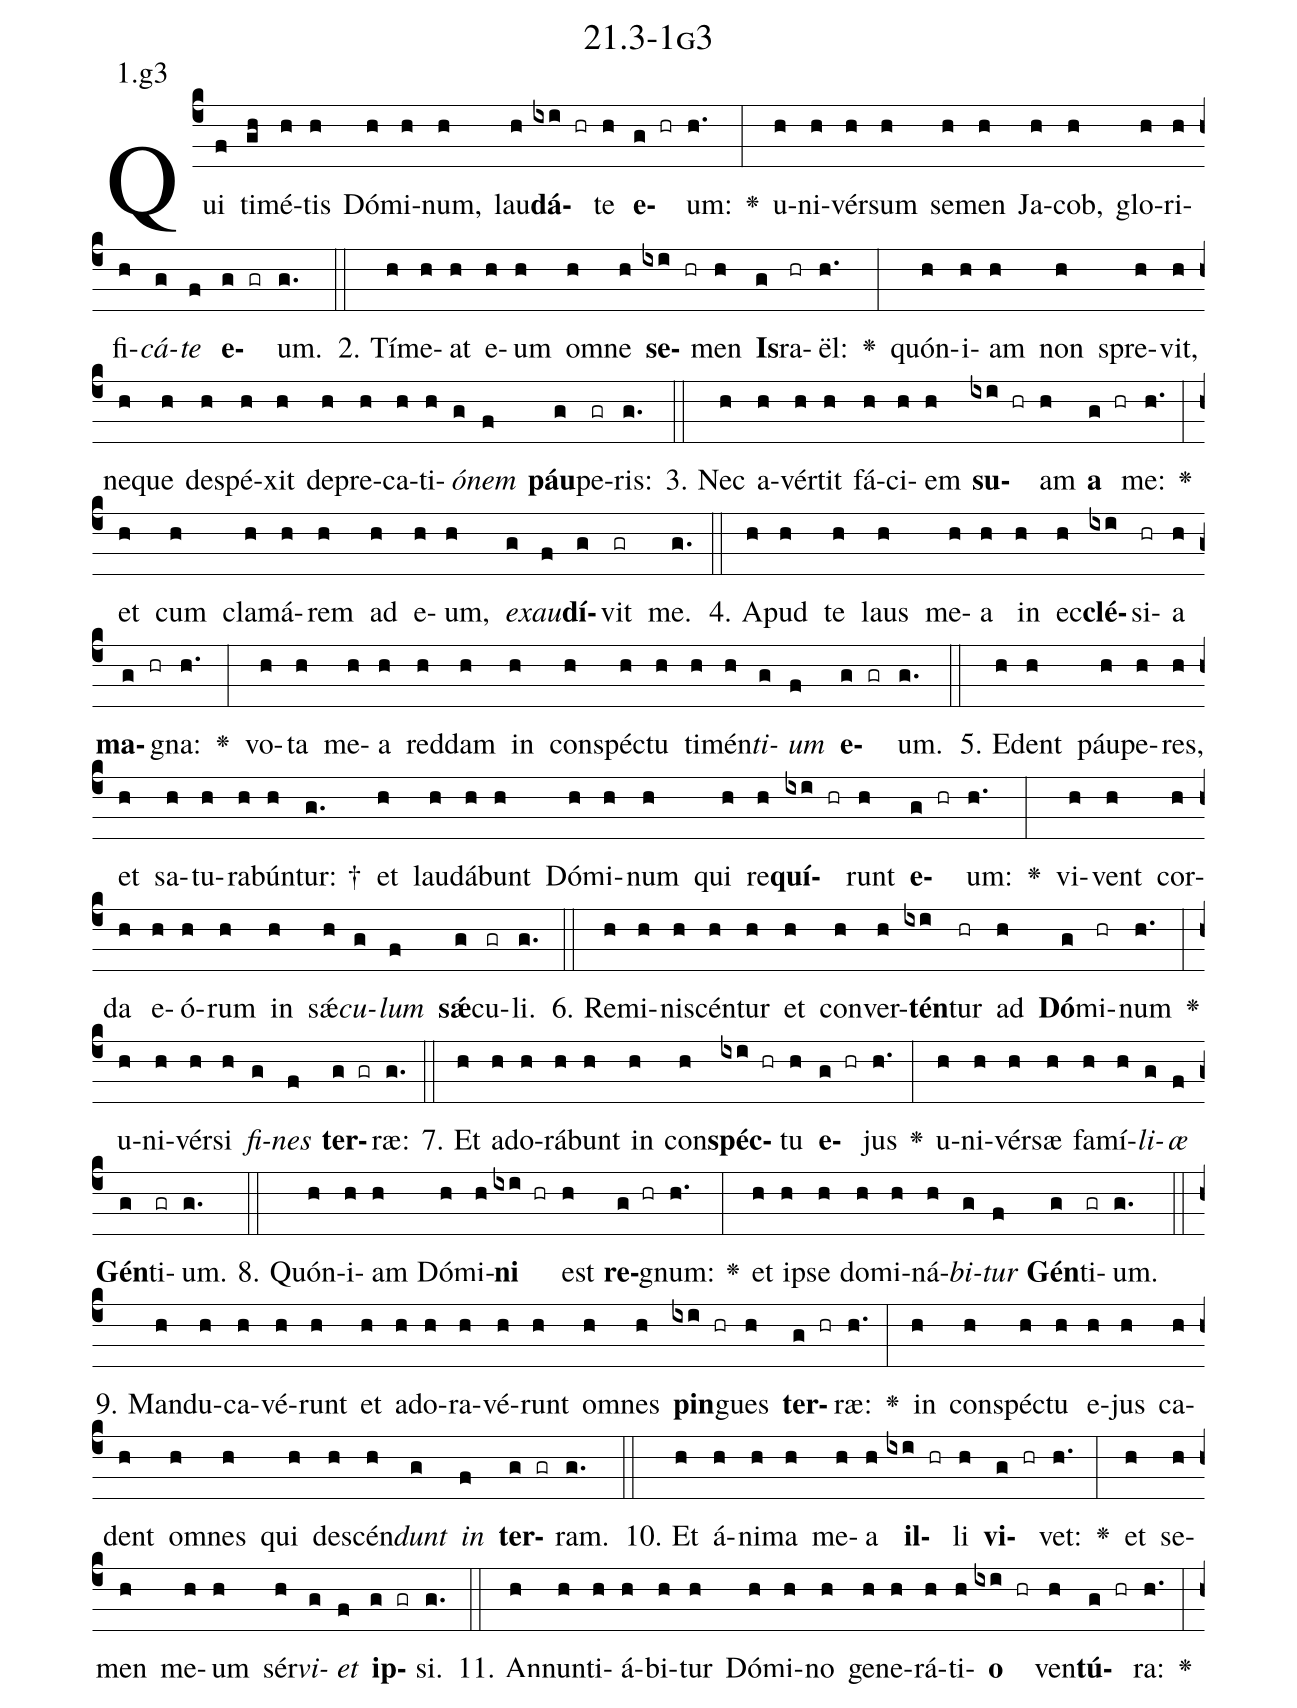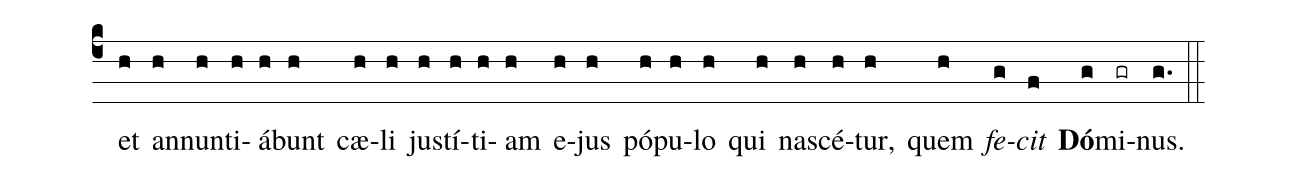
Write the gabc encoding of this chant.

name: 21.3-1g3;
annotation: 1.g3;
%%
(c4)Qui(f) ti(gh)mé(h)tis(h) Dó(h)mi(h)num,(h) lau(h)<b>dá</b>(ixi hr)te(h) <b>e</b>(g hr)um:(h.) <v>\greheightstar</v>(:) u(h)ni(h)vér(h)sum(h) se(h)men(h) Ja(h)cob,(h) glo(h)ri(h)fi(h)<i>cá</i>(g)<i>te</i>(f) <b>e</b>(g gr)um.(g.) (::)
2. Tí(h)me(h)at(h) e(h)um(h) om(h)ne(h) <b>se</b>(ixi hr)men(h) <b>Is</b>(g)ra(hr)ël:(h.) <v>\greheightstar</v>(:) quón(h)i(h)am(h) non(h) spre(h)vit,(h) ne(h)que(h) de(h)spé(h)xit(h) de(h)pre(h)ca(h)ti(h)<i>ó</i>(g)<i>nem</i>(f) <b>páu</b>(g)pe(gr)ris:(g.) (::)
3. Nec(h) a(h)vér(h)tit(h) fá(h)ci(h)em(h) <b>su</b>(ixi hr)am(h) <b>a</b>(g hr) me:(h.) <v>\greheightstar</v>(:) et(h) cum(h) cla(h)má(h)rem(h) ad(h) e(h)um,(h) <i>ex</i>(g)<i>au</i>(f)<b>dí</b>(g)vit(gr) me.(g.) (::)
4. A(h)pud(h) te(h) laus(h) me(h)a(h) in(h) ec(h)<b>clé</b>(ixi)si(hr)a(h) <b>ma</b>(g hr)gna:(h.) <v>\greheightstar</v>(:) vo(h)ta(h) me(h)a(h) red(h)dam(h) in(h) con(h)spéc(h)tu(h) ti(h)mén(h)<i>ti</i>(g)<i>um</i>(f) <b>e</b>(g gr)um.(g.) (::)
5. E(h)dent(h) páu(h)pe(h)res,(h) et(h) sa(h)tu(h)ra(h)bún(h)tur: †(g.) et(h) lau(h)dá(h)bunt(h) Dó(h)mi(h)num(h) qui(h) re(h)<b>quí</b>(ixi hr)runt(h) <b>e</b>(g hr)um:(h.) <v>\greheightstar</v>(:) vi(h)vent(h) cor(h)da(h) e(h)ó(h)rum(h) in(h) sǽ(h)<i>cu</i>(g)<i>lum</i>(f) <b>sǽ</b>(g)cu(gr)li.(g.) (::)
6. Re(h)mi(h)ni(h)scén(h)tur(h) et(h) con(h)ver(h)<b>tén</b>(ixi)tur(hr) ad(h) <b>Dó</b>(g)mi(hr)num(h.) <v>\greheightstar</v>(:) u(h)ni(h)vér(h)si(h) <i>fi</i>(g)<i>nes</i>(f) <b>ter</b>(g gr)ræ:(g.) (::)
7. Et(h) ad(h)o(h)rá(h)bunt(h) in(h) con(h)<b>spéc</b>(ixi hr)tu(h) <b>e</b>(g hr)jus(h.) <v>\greheightstar</v>(:) u(h)ni(h)vér(h)sæ(h) fa(h)mí(h)<i>li</i>(g)<i>æ</i>(f) <b>Gén</b>(g)ti(gr)um.(g.) (::)
8. Quón(h)i(h)am(h) Dó(h)mi(h)<b>ni</b>(ixi hr) est(h) <b>re</b>(g hr)gnum:(h.) <v>\greheightstar</v>(:) et(h) ip(h)se(h) do(h)mi(h)ná(h)<i>bi</i>(g)<i>tur</i>(f) <b>Gén</b>(g)ti(gr)um.(g.) (::)
9. Man(h)du(h)ca(h)vé(h)runt(h) et(h) ad(h)o(h)ra(h)vé(h)runt(h) om(h)nes(h) <b>pin</b>(ixi hr)gues(h) <b>ter</b>(g hr)ræ:(h.) <v>\greheightstar</v>(:) in(h) con(h)spéc(h)tu(h) e(h)jus(h) ca(h)dent(h) om(h)nes(h) qui(h) de(h)scén(h)<i>dunt</i>(g) <i>in</i>(f) <b>ter</b>(g gr)ram.(g.) (::)
10. Et(h) á(h)ni(h)ma(h) me(h)a(h) <b>il</b>(ixi hr)li(h) <b>vi</b>(g hr)vet:(h.) <v>\greheightstar</v>(:) et(h) se(h)men(h) me(h)um(h) sér(h)<i>vi</i>(g)<i>et</i>(f) <b>ip</b>(g gr)si.(g.) (::)
11. An(h)nun(h)ti(h)á(h)bi(h)tur(h) Dó(h)mi(h)no(h) ge(h)ne(h)rá(h)ti(h)<b>o</b>(ixi hr) ven(h)<b>tú</b>(g hr)ra:(h.) <v>\greheightstar</v>(:) et(h) an(h)nun(h)ti(h)á(h)bunt(h) cæ(h)li(h) jus(h)tí(h)ti(h)am(h) e(h)jus(h) pó(h)pu(h)lo(h) qui(h) na(h)scé(h)tur,(h) quem(h) <i>fe</i>(g)<i>cit</i>(f) <b>Dó</b>(g)mi(gr)nus.(g.) (::)
